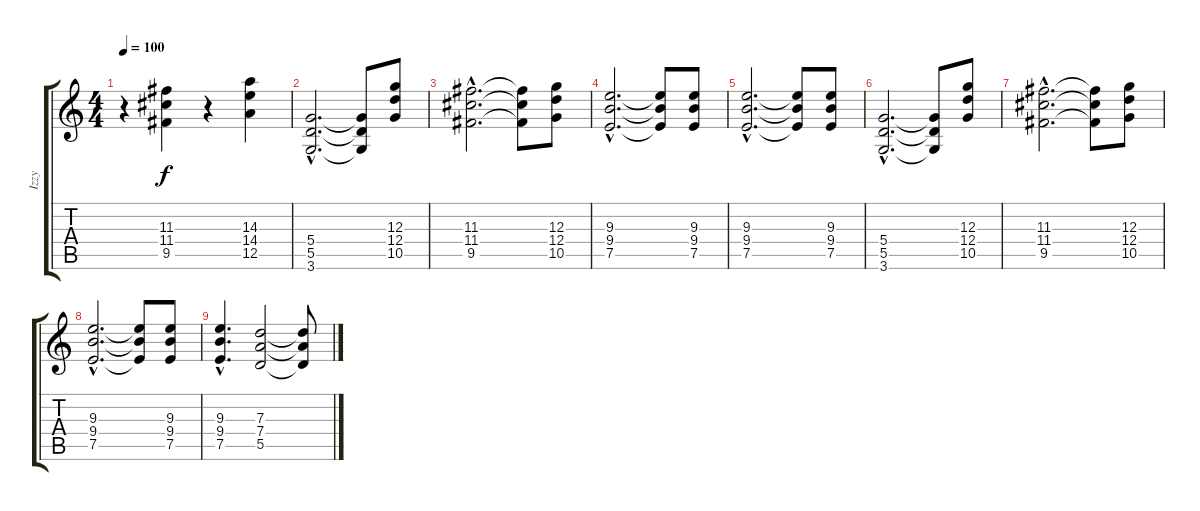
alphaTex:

\track ("Izzy" "Izzy") {instrument distortionguitar}
\staff {score tabs}
\tuning (E4 B3 G3 D3 A2 E2) {hide}
\ts (4 4)
\tempo 100
\clef g2
\ks c
r.4{dy f} (11.3 11.4 9.5).4 r.4 (14.3 14.4 12.5).4 |
(5.4{hac} 5.5{hac} 3.6{hac}).2{d} (5.4{t} 5.5{t} 3.6{t}).8 (12.3 12.4 10.5).8 |
(11.3{hac} 11.4{hac} 9.5{hac}).2{d} (11.3{t} 11.4{t} 9.5{t}).8 (12.3 12.4 10.5).8 |
(9.3{hac} 9.4{hac} 7.5{hac}).2{d} (9.3{t} 9.4{t} 7.5{t}).8 (9.3 9.4 7.5).8 |
(9.3{hac} 9.4{hac} 7.5{hac}).2{d} (9.3{t} 9.4{t} 7.5{t}).8 (9.3 9.4 7.5).8 |
(5.4{hac} 5.5{hac} 3.6{hac}).2{d} (5.4{t} 5.5{t} 3.6{t}).8 (12.3 12.4 10.5).8 |
(11.3{hac} 11.4{hac} 9.5{hac}).2{d} (11.3{t} 11.4{t} 9.5{t}).8 (12.3 12.4 10.5).8 |
(9.3{hac} 9.4{hac} 7.5{hac}).2{d} (9.3{t} 9.4{t} 7.5{t}).8 (9.3 9.4 7.5).8 |
(9.3{hac} 9.4{hac} 7.5{hac}).4{d} (7.3 7.4 5.5).2 (7.3{t} 7.4{t} 5.5{t}).8
